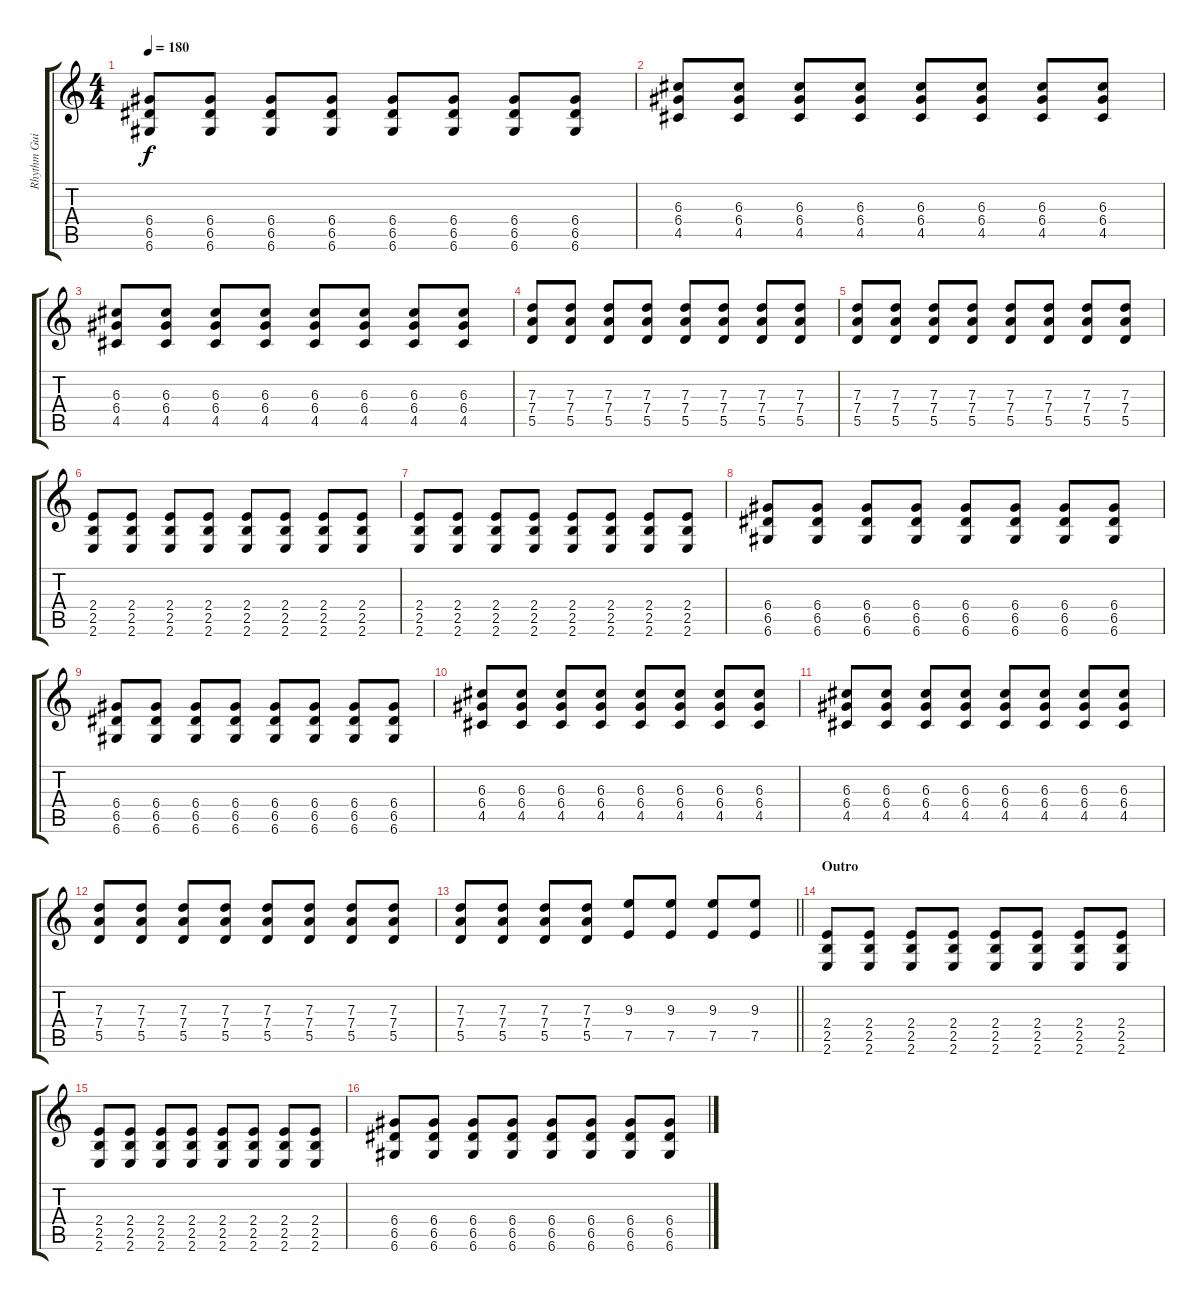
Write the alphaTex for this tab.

\track ("Rhythm Guitar (J.S. Sung)" "Rhythm Gui") {instrument overdrivenguitar}
\staff {score tabs}
\tuning (E4 B3 G3 D3 A2 D2) {hide}
\ts (4 4)
\tempo 180
\clef g2
\ks c
(6.4 6.5 6.6).8{dy f} (6.4 6.5 6.6).8 (6.4 6.5 6.6).8 (6.4 6.5 6.6).8 (6.4 6.5 6.6).8 (6.4 6.5 6.6).8 (6.4 6.5 6.6).8 (6.4 6.5 6.6).8 |
(6.3 6.4 4.5).8 (6.3 6.4 4.5).8 (6.3 6.4 4.5).8 (6.3 6.4 4.5).8 (6.3 6.4 4.5).8 (6.3 6.4 4.5).8 (6.3 6.4 4.5).8 (6.3 6.4 4.5).8 |
(6.3 6.4 4.5).8 (6.3 6.4 4.5).8 (6.3 6.4 4.5).8 (6.3 6.4 4.5).8 (6.3 6.4 4.5).8 (6.3 6.4 4.5).8 (6.3 6.4 4.5).8 (6.3 6.4 4.5).8 |
(7.3 7.4 5.5).8 (7.3 7.4 5.5).8 (7.3 7.4 5.5).8 (7.3 7.4 5.5).8 (7.3 7.4 5.5).8 (7.3 7.4 5.5).8 (7.3 7.4 5.5).8 (7.3 7.4 5.5).8 |
(7.3 7.4 5.5).8 (7.3 7.4 5.5).8 (7.3 7.4 5.5).8 (7.3 7.4 5.5).8 (7.3 7.4 5.5).8 (7.3 7.4 5.5).8 (7.3 7.4 5.5).8 (7.3 7.4 5.5).8 |
(2.4 2.5 2.6).8 (2.4 2.5 2.6).8 (2.4 2.5 2.6).8 (2.4 2.5 2.6).8 (2.4 2.5 2.6).8 (2.4 2.5 2.6).8 (2.4 2.5 2.6).8 (2.4 2.5 2.6).8 |
(2.4 2.5 2.6).8 (2.4 2.5 2.6).8 (2.4 2.5 2.6).8 (2.4 2.5 2.6).8 (2.4 2.5 2.6).8 (2.4 2.5 2.6).8 (2.4 2.5 2.6).8 (2.4 2.5 2.6).8 |
(6.4 6.5 6.6).8 (6.4 6.5 6.6).8 (6.4 6.5 6.6).8 (6.4 6.5 6.6).8 (6.4 6.5 6.6).8 (6.4 6.5 6.6).8 (6.4 6.5 6.6).8 (6.4 6.5 6.6).8 |
(6.4 6.5 6.6).8 (6.4 6.5 6.6).8 (6.4 6.5 6.6).8 (6.4 6.5 6.6).8 (6.4 6.5 6.6).8 (6.4 6.5 6.6).8 (6.4 6.5 6.6).8 (6.4 6.5 6.6).8 |
(6.3 6.4 4.5).8 (6.3 6.4 4.5).8 (6.3 6.4 4.5).8 (6.3 6.4 4.5).8 (6.3 6.4 4.5).8 (6.3 6.4 4.5).8 (6.3 6.4 4.5).8 (6.3 6.4 4.5).8 |
(6.3 6.4 4.5).8 (6.3 6.4 4.5).8 (6.3 6.4 4.5).8 (6.3 6.4 4.5).8 (6.3 6.4 4.5).8 (6.3 6.4 4.5).8 (6.3 6.4 4.5).8 (6.3 6.4 4.5).8 |
(7.3 7.4 5.5).8 (7.3 7.4 5.5).8 (7.3 7.4 5.5).8 (7.3 7.4 5.5).8 (7.3 7.4 5.5).8 (7.3 7.4 5.5).8 (7.3 7.4 5.5).8 (7.3 7.4 5.5).8 |
\barLineRight lightlight
(7.3 7.4 5.5).8 (7.3 7.4 5.5).8 (7.3 7.4 5.5).8 (7.3 7.4 5.5).8 (9.3 7.5).8 (9.3 7.5).8 (9.3 7.5).8 (9.3 7.5).8 |
\section ("" "Outro")
(2.4 2.5 2.6).8 (2.4 2.5 2.6).8 (2.4 2.5 2.6).8 (2.4 2.5 2.6).8 (2.4 2.5 2.6).8 (2.4 2.5 2.6).8 (2.4 2.5 2.6).8 (2.4 2.5 2.6).8 |
(2.4 2.5 2.6).8 (2.4 2.5 2.6).8 (2.4 2.5 2.6).8 (2.4 2.5 2.6).8 (2.4 2.5 2.6).8 (2.4 2.5 2.6).8 (2.4 2.5 2.6).8 (2.4 2.5 2.6).8 |
(6.4 6.5 6.6).8 (6.4 6.5 6.6).8 (6.4 6.5 6.6).8 (6.4 6.5 6.6).8 (6.4 6.5 6.6).8 (6.4 6.5 6.6).8 (6.4 6.5 6.6).8 (6.4 6.5 6.6).8
